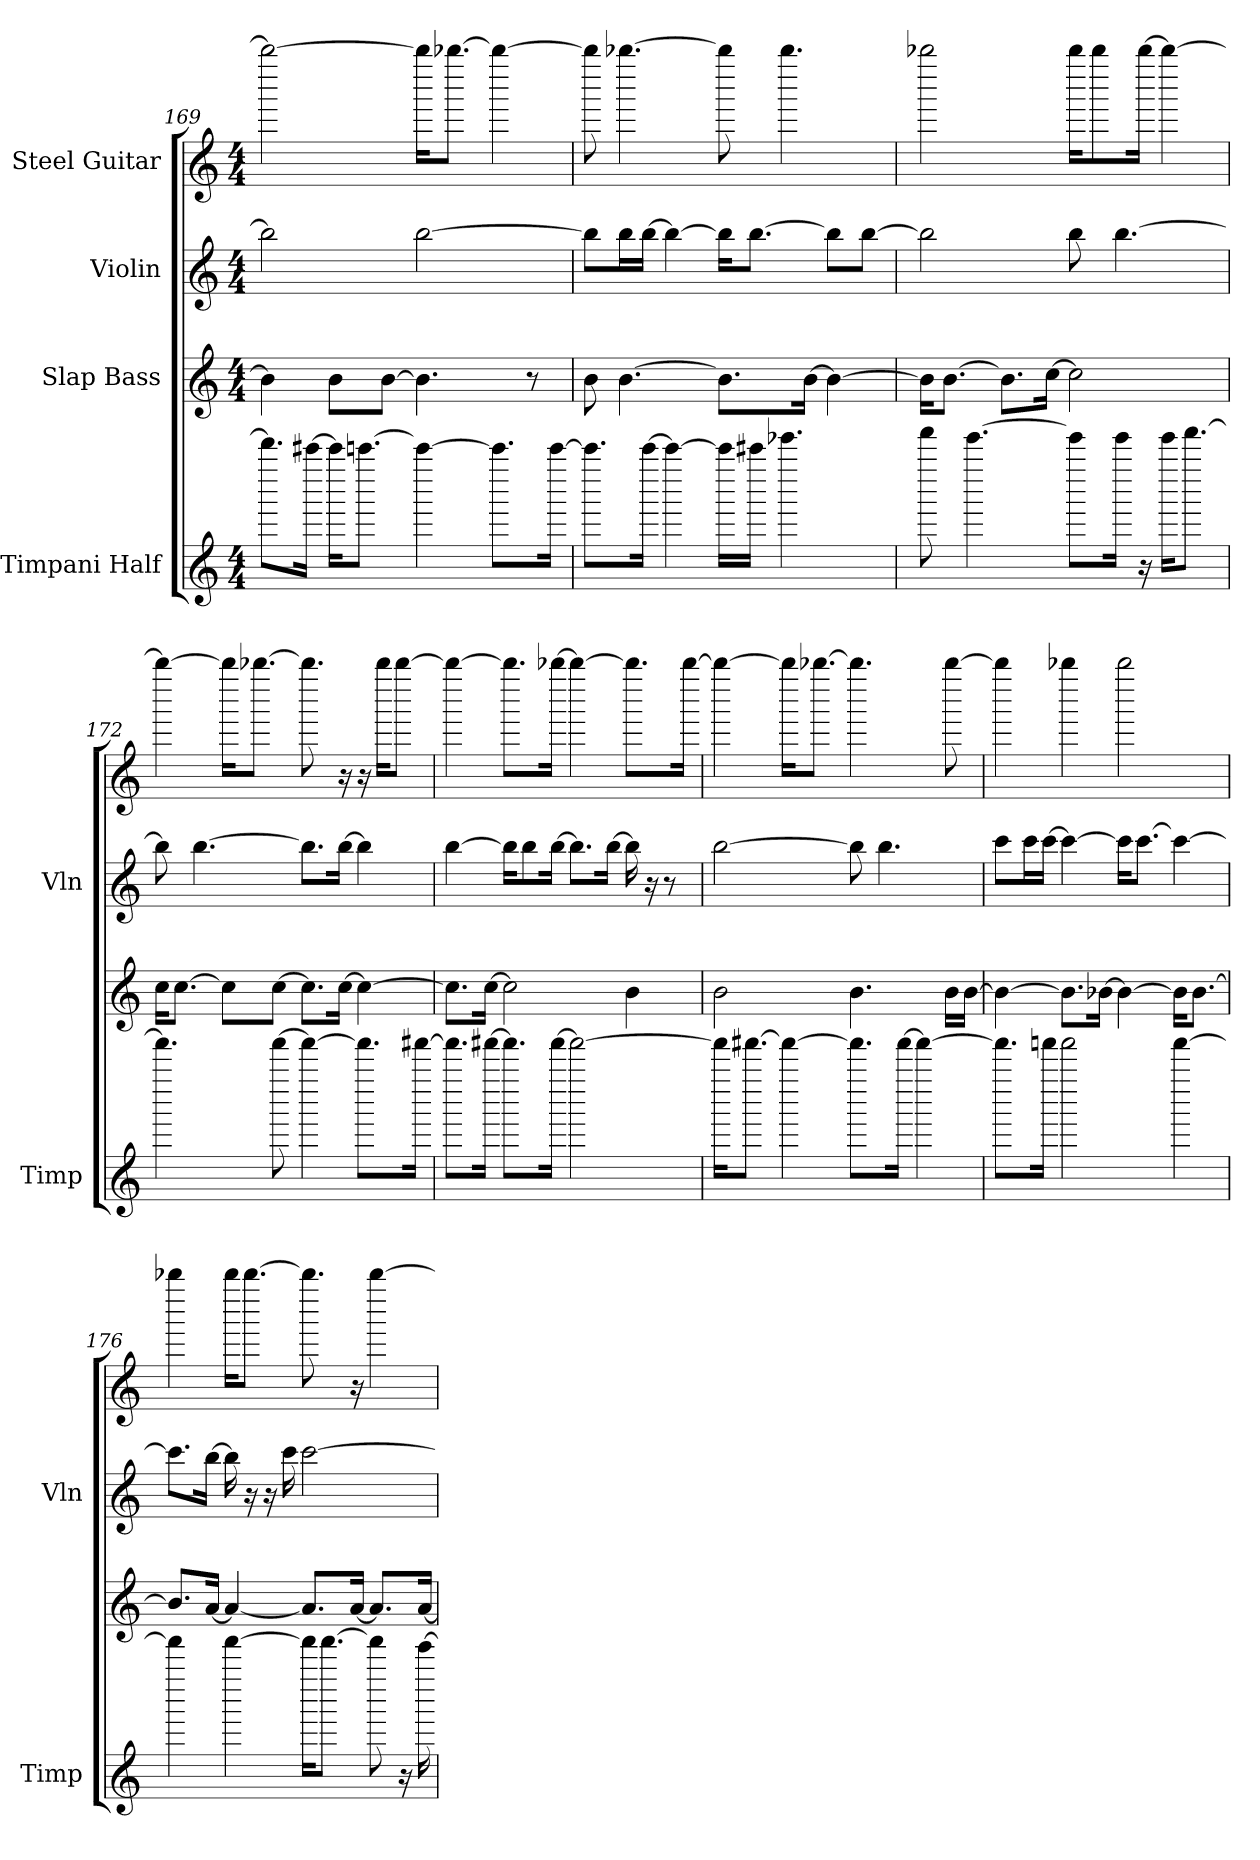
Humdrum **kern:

**kern	**kern	**kern	**kern
*part4	*part3	*part2	*part1
*staff4	*staff3	*staff2	*staff1
*I"Timpani Half	*I"Slap Bass	*I"Violin	*I"Steel Guitar
*I'Timp	*	*I'Vln	*
*clefG2	*clefG2	*clefG2	*clefG2
*M4/4	*M4/4	*M4/4	*M4/4
=169	=169	=169	=169
8.dddddL]	4b]	2bb]	2bbbb-_
[16ccccc#Jk	.	.	.
16ccccc#KL]	8bL	.	.
[8.cccccJ	.	.	.
.	[8bJ	.	.
4ccccc_	4.b]	[2bb	16bbbb-KL]
.	.	.	[8.bbbb-J
8.cccccL]	.	.	4bbbb-_
.	8r	.	.
[16cccccJk	.	.	.
=170	=170	=170	=170
8.cccccL]	8b	8bbL]	8bbbb-]
.	[4.b	16bbL	[4.bbbb-
[16cccccJk	.	[16bbJJ	.
4ccccc_	.	4bb_	.
16cccccLL]	8.bL]	16bbKL]	8bbbb-]
16ccccc#JJ	.	[8.bbJ	.
4.eeeee-	.	.	4.bbbb-
.	[16bJk	.	.
.	4b_	8bbL]	.
.	.	[8bbJ	.
=171	=171	=171	=171
8fffff	16bKL]	2bb]	2bbbb-
.	[8.bJ	.	.
[4.eeeee	.	.	.
.	8.bL]	.	.
.	[16ccJk	.	.
8eeeeeL]	2cc]	8bb	16bbbb-KL
.	.	.	8bbbb-
16eeeeeJK	.	[4.bb	.
16r	.	.	[16bbbb-Jk
16eeeeeKL	.	.	4bbbb-_
[8.fffffJ	.	.	.
=172	=172	=172	=172
4.fffff]	16ccKL	8bb]	4bbbb-_
.	[8.ccJ	.	.
.	.	[4.bb	.
.	8ccL]	.	16bbbb-KL]
.	.	.	[8.bbbb-J
[8fffff	[8ccJ	.	.
4fffff_	8.ccL]	8.bbL]	8.bbbb-]
.	[16ccJk	[16bbJk	16r
8.fffffL]	4cc_	4bb]	16r
.	.	.	16bbbb-kL
.	.	.	[8bbbb-J
[16fffff#Jk	.	.	.
=173	=173	=173	=173
8.fffff#L]	8.ccL]	[4bb	4bbbb-_
[16fffff#Jk	[16ccJk	.	.
8.fffff#L]	2cc]	16bbKL]	8.bbbb-L]
.	.	8bb	.
[16fffff#Jk	.	[16bbJk	[16bbbb-Jk
2fffff#_	.	8.bbL]	4bbbb-_
.	.	[16bbJk	.
.	4b	16bb]	8.bbbb-L]
.	.	16r	.
.	.	8r	.
.	.	.	[16bbbb-Jk
=174	=174	=174	=174
16fffff#KL]	2b	[2bb	4bbbb-_
[8.fffff#J	.	.	.
4fffff#_	.	.	16bbbb-KL]
.	.	.	[8.bbbb-J
8.fffff#L]	4.b	8bb]	4.bbbb-]
.	.	4.bb	.
[16fffff#Jk	.	.	.
4fffff#_	.	.	.
.	16bLL	.	[8bbbb-
.	[16bJJ	.	.
=175	=175	=175	=175
8.fffff#L]	4b_	8cccL	4bbbb-]
.	.	16cccL	.
16fffffJk	.	[16cccJJ	.
2fffff	8.bL]	4ccc_	4bbbb-
.	[16b-Jk	.	.
.	4b-_	16cccKL]	2bbbb-
.	.	[8.cccJ	.
[4fffff	16b-KL]	4ccc_	.
.	[8.b-J	.	.
=176	=176	=176	=176
4fffff]	8.b-L]	8.cccL]	4bbbb-
.	[16aJk	[16bbJk	.
[4fffff	4a_	16bb]	16bbbb-KL
.	.	16r	[8.bbbb-J
.	.	16r	.
.	.	16ccc	.
16fffffKL]	8.aL]	[2ccc	8.bbbb-]
[8.fffffJ	.	.	.
.	[16aJk	.	16r
8fffff]	8.aL]	.	[4bbbb-
16r	.	.	.
[16eeeee	[16aJk	.	.
=	=	=	=
*-	*-	*-	*-
